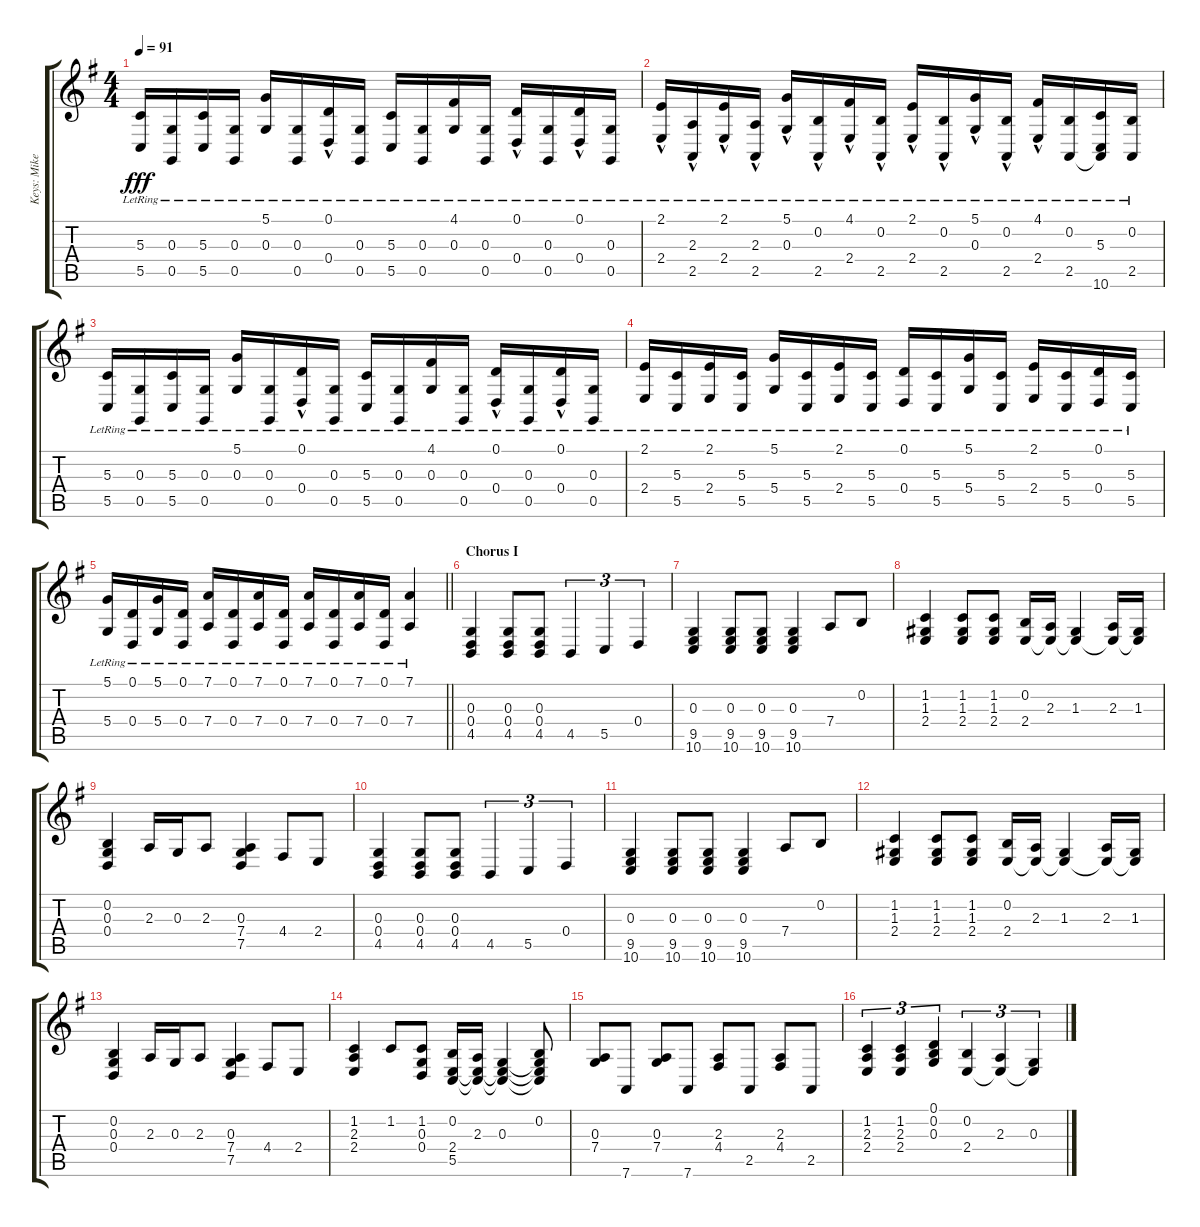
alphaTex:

\track ("Keys: Mike" "Keys: Mike") {instrument pad1newage}
\staff {score tabs}
\tuning (D4 B3 G3 D3 G2 D2) {hide}
\ts (4 4)
\tempo 91
\clef g2
\ks g
(5.3 5.5{lr}).16{dy fff} (0.3 0.5{lr}).16 (5.3 5.5{lr}).16 (0.3 0.5{lr}).16 (5.1 0.3{lr}).16 (0.3 0.5{lr}).16 (0.1 0.4{hac lr}).16 (0.3 0.5{lr}).16 (5.3 5.5{lr}).16 (0.3 0.5{lr}).16 (4.1 0.3{lr}).16 (0.3 0.5{lr}).16 (0.1 0.4{hac lr}).16 (0.3 0.5{lr}).16 (0.1 0.4{hac lr}).16 (0.3 0.5{lr}).16 |
(2.1{lr} 2.4{hac lr}).16 (2.3 2.5{hac lr}).16 (2.1{lr} 2.4{hac lr}).16 (2.3 2.5{hac lr}).16 (5.1{lr} 0.3{hac lr}).16 (0.2{lr} 2.5{hac lr}).16 (4.1{lr} 2.4{hac lr}).16 (0.2{lr} 2.5{hac lr}).16 (2.1{lr} 2.4{hac lr}).16 (0.2{lr} 2.5{hac lr}).16 (5.1{lr} 0.3{hac lr}).16 (0.2{lr} 2.5{hac lr}).16 (4.1{lr} 2.4{hac lr}).16 (0.2{lr} 2.5).16 (5.3{lr} 2.5{t} 10.6).16 (0.2{lr} 2.5).16 |
(5.3 5.5{lr}).16 (0.3 0.5{lr}).16 (5.3 5.5{lr}).16 (0.3 0.5{lr}).16 (5.1 0.3{lr}).16 (0.3 0.5{lr}).16 (0.1 0.4{hac lr}).16 (0.3 0.5{lr}).16 (5.3 5.5{lr}).16 (0.3 0.5{lr}).16 (4.1 0.3{lr}).16 (0.3 0.5{lr}).16 (0.1 0.4{hac lr}).16 (0.3 0.5{lr}).16 (0.1 0.4{hac lr}).16 (0.3 0.5{lr}).16 |
(2.1 2.4{lr}).16 (5.3 5.5{lr}).16 (2.1 2.4{lr}).16 (5.3 5.5{lr}).16 (5.1 5.4{lr}).16 (5.3 5.5{lr}).16 (2.1 2.4{lr}).16 (5.3 5.5{lr}).16 (0.1 0.4{lr}).16 (5.3 5.5{lr}).16 (5.1 5.4{lr}).16 (5.3 5.5{lr}).16 (2.1 2.4{lr}).16 (5.3 5.5{lr}).16 (0.1 0.4{lr}).16 (5.3 5.5{lr}).16 |
\barLineRight lightlight
(5.1 5.4{lr}).16 (0.1 0.4{lr}).16 (5.1 5.4{lr}).16 (0.1 0.4{lr}).16 (7.1 7.4{lr}).16 (0.1 0.4{lr}).16 (7.1 7.4{lr}).16 (0.1 0.4{lr}).16 (7.1 7.4{lr}).16 (0.1 0.4{lr}).16 (7.1 7.4{lr}).16 (0.1 0.4{lr}).16 (7.1 7.4{lr}).4 |
\section ("" "Chorus I")
(0.3 0.4 4.5).4 (0.3 0.4 4.5).8 (0.3 0.4 4.5).8 4.5.4{tu (3 2)} 5.5.4{tu (3 2)} 0.4.4{tu (3 2)} |
(0.3 9.5 10.6).4 (0.3 9.5 10.6).8 (0.3 9.5 10.6).8 (0.3 9.5 10.6).4 7.4.8 0.2.8 |
(1.2 1.3 2.4).4 (1.2 1.3 2.4).8 (1.2 1.3 2.4).8 (0.2 2.4).16 (2.3 2.4{t}).16 (1.3 2.4{t}).4 (2.3 2.4{t}).16 (1.3 2.4{t}).16 |
(0.2 0.3 0.4).4 2.3.16 0.3.16 2.3.8 (0.3 7.4 7.5).4 4.4.8 2.4.8 |
(0.3 0.4 4.5).4 (0.3 0.4 4.5).8 (0.3 0.4 4.5).8 4.5.4{tu (3 2)} 5.5.4{tu (3 2)} 0.4.4{tu (3 2)} |
(0.3 9.5 10.6).4 (0.3 9.5 10.6).8 (0.3 9.5 10.6).8 (0.3 9.5 10.6).4 7.4.8 0.2.8 |
(1.2 1.3 2.4).4 (1.2 1.3 2.4).8 (1.2 1.3 2.4).8 (0.2 2.4).16 (2.3 2.4{t}).16 (1.3 2.4{t}).4 (2.3 2.4{t}).16 (1.3 2.4{t}).16 |
(0.2 0.3 0.4).4 2.3.16 0.3.16 2.3.8 (0.3 7.4 7.5).4 4.4.8 2.4.8 |
(1.2 2.3 2.4).4 1.2.8 (1.2 0.3 0.4).8 (0.2 2.4 5.5).16 (2.3 2.4{t} 5.5{t}).16 (0.3 2.4{t} 5.5{t}).4 (0.2 0.3{t} 2.4{t} 5.5{t}).8 |
(0.3 7.4).8 7.6.8 (0.3 7.4).8 7.6.8 (2.3 4.4).8 2.5.8 (2.3 4.4).8 2.5.8 |
(1.2 2.3 2.4).4{tu (3 2)} (1.2 2.3 2.4).4{tu (3 2)} (0.1 0.2 0.3).4{tu (3 2)} (0.2 2.4).4{tu (3 2)} (2.3 2.4{t}).4{tu (3 2)} (0.3 2.4{t}).4{tu (3 2)}
